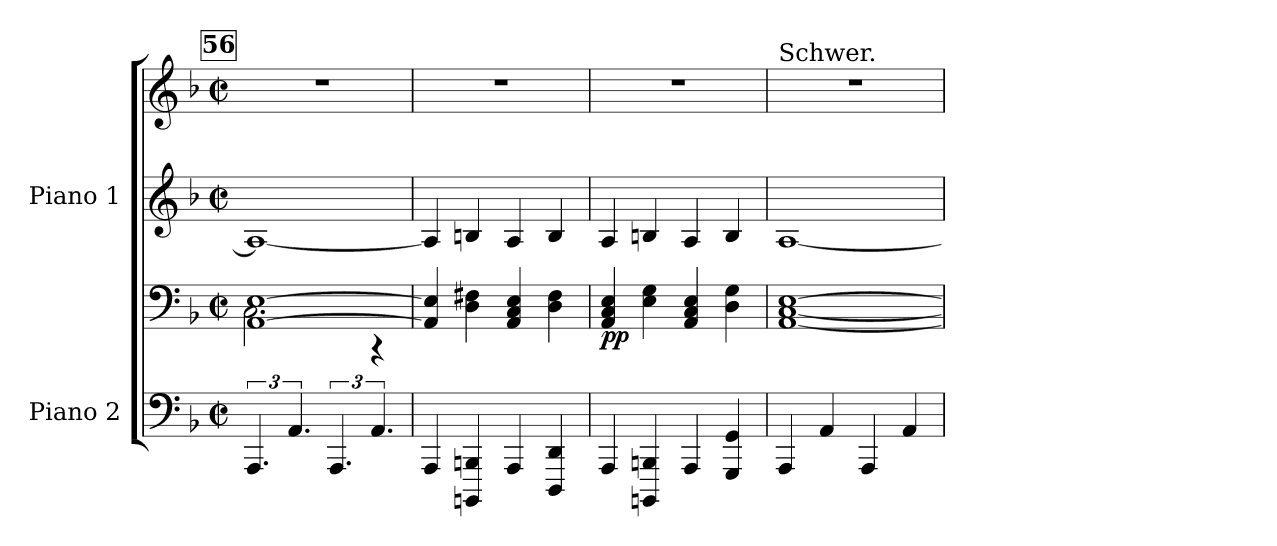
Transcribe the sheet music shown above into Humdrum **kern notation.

**kern	**kern	**dynam	**kern	**kern
*part2	*part2	*part2	*part1	*part1
*staff4	*staff3	*staff3/4	*staff2	*staff1
*I"Piano 2	*	*	*I"Piano 1	*
*I'Pno. 2	*	*	*I'Pno. 1	*
*clefF4	*clefF4	*	*clefG2	*clefG2
*k[b-]	*k[b-]	*	*k[b-]	*k[b-]
*M2/2	*M2/2	*	*M2/2	*M2/2
*met(c|)	*met(c|)	*	*met(c|)	*met(c|)
!!LO:REH:place=s1:a:B:fs=14:t=56
=652	=652	=652	=652	=652
*	*^	*	*	*
6.AAA/	[1AA [1E	2.C\	.	1A_	1r
6.AA/	.	.	.	.	.
6.AAA/	.	.	.	.	.
6.AA/	.	4r	.	.	.
*	*v	*v	*	*	*
=653	=653	=653	=653	=653
4AAA/	4AA/] 4E/]	.	4A/]	1r
4BBBBn/ 4BBBn/	4D\ 4F#X\	.	4Bn/	.
4AAA/	4AA/ 4C/ 4E/	.	4A/	.
4DDD/ 4DD/	4D\ 4F#\	.	4B/	.
!!LO:PB:g=z
=654	=654	=654	=654	=654
!	!	!LO:DY:b	!	!
4AAA/	4AA/ 4C/ 4E/	pp	4A/	1r
4BBBBn/ 4BBBn/	4E\ 4G\	.	4Bn/	.
4AAA/	4AA/ 4C/ 4E/	.	4A/	.
4GGG/ 4GG/	4D\ 4G\	.	4B/	.
=655	=655	=655	=655	=655
!	!	!	!	!LO:TX:t=Schwer.
4AAA/	[1AA [1C [1E	.	[1A	1r
4AA/	.	.	.	.
4AAA/	.	.	.	.
4AA/	.	.	.	.
=	=	=	=	=
*-	*-	*-	*-	*-
